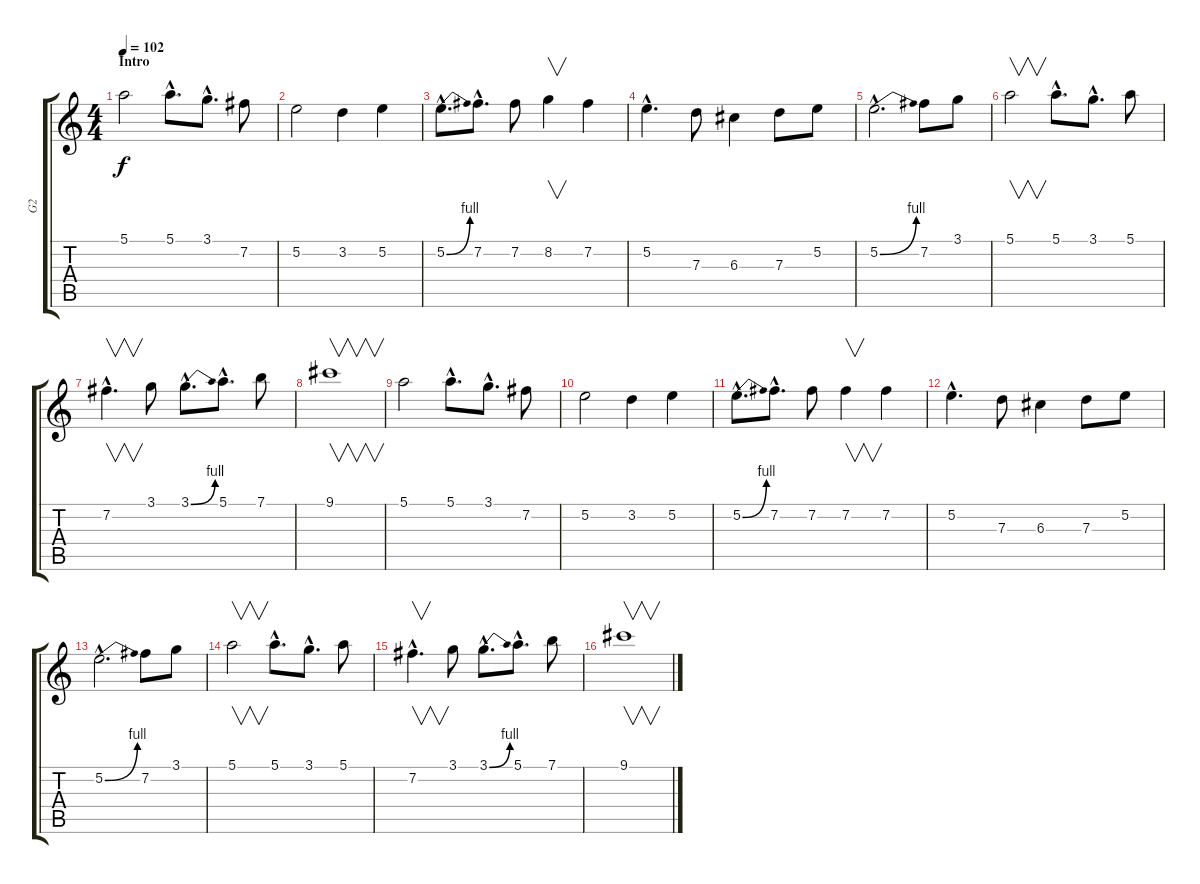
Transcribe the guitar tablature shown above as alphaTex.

\track ("G2" "G2") {instrument distortionguitar}
\staff {score tabs}
\tuning (E4 B3 G3 D3 A2 E2) {hide}
\ts (4 4)
\section ("" "Intro")
\tempo 102
\clef g2
\ks c
5.1.2{dy f instrument distortionguitar} 5.1{hac}.8{d} 3.1{hac}.8{d} 7.2.8 |
5.2.2 3.2.4 5.2.4 |
5.2{be (bend 0 0 60 4) hac}.8{d} 7.2{hac}.8{d} 7.2.8 8.2.4{v} 7.2.4 |
5.2{hac}.4{d} 7.3.8 6.3.4 7.3.8 5.2.8 |
5.2{be (bend 0 0 60 4) hac}.2{d} 7.2.8 3.1.8 |
5.1.2{v} 5.1{hac}.8{d} 3.1{hac}.8{d} 5.1.8 |
7.2{hac}.4{v d} 3.1.8 3.1{be (bend 0 0 60 4) hac}.8{d} 5.1{hac}.8{d} 7.1.8 |
9.1.1{v} |
\section ("" "")
5.1.2 5.1{hac}.8{d} 3.1{hac}.8{d} 7.2.8 |
5.2.2 3.2.4 5.2.4 |
5.2{be (bend 0 0 60 4) hac}.8{d} 7.2{hac}.8{d} 7.2.8 7.2.4{v} 7.2.4 |
5.2{hac}.4{d} 7.3.8 6.3.4 7.3.8 5.2.8 |
5.2{be (bend 0 0 60 4) hac}.2{d} 7.2.8 3.1.8 |
5.1.2{v} 5.1{hac}.8{d} 3.1{hac}.8{d} 5.1.8 |
7.2{hac}.4{v d} 3.1.8 3.1{be (bend 0 0 60 4) hac}.8{d} 5.1{hac}.8{d} 7.1.8 |
9.1.1{v}
